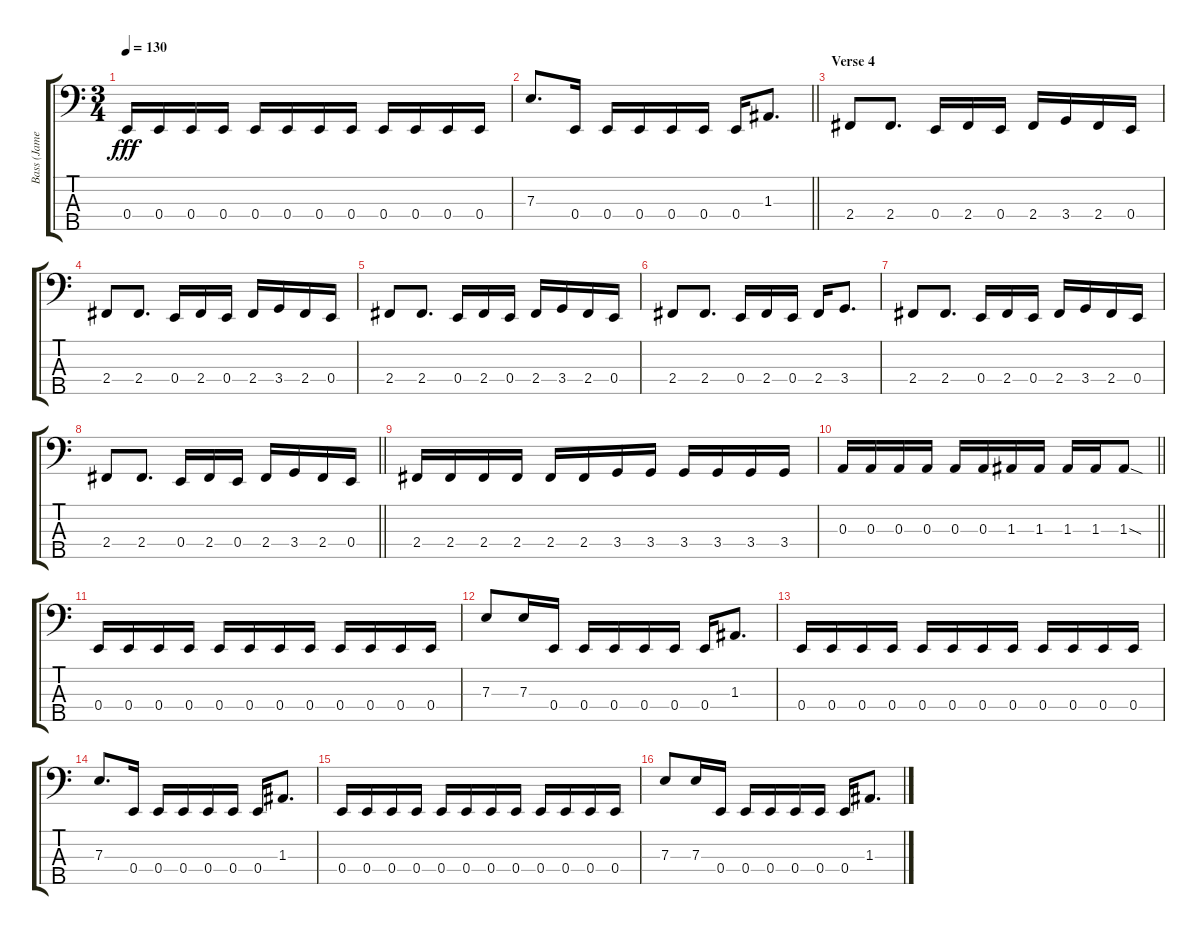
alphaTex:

\track ("Bass (James)" "Bass (Jame") {instrument electricbassfinger}
\staff {score tabs}
\tuning (G2 D2 A1 E1 B0) {hide}
\ts (3 4)
\tempo 130
\clef f4
\ks c
0.4.16{dy fff} 0.4.16 0.4.16 0.4.16 0.4.16 0.4.16 0.4.16 0.4.16 0.4.16 0.4.16 0.4.16 0.4.16 |
\barLineRight lightlight
7.3.8{d} 0.4.16 0.4.16 0.4.16 0.4.16 0.4.16 0.4.16 1.3.8{d} |
\section ("" "Verse 4")
2.4.8 2.4.8{d} 0.4.16 2.4.16 0.4.16 2.4.16 3.4.16 2.4.16 0.4.16 |
2.4.8 2.4.8{d} 0.4.16 2.4.16 0.4.16 2.4.16 3.4.16 2.4.16 0.4.16 |
2.4.8 2.4.8{d} 0.4.16 2.4.16 0.4.16 2.4.16 3.4.16 2.4.16 0.4.16 |
2.4.8 2.4.8{d} 0.4.16 2.4.16 0.4.16 2.4.16 3.4.8{d} |
2.4.8 2.4.8{d} 0.4.16 2.4.16 0.4.16 2.4.16 3.4.16 2.4.16 0.4.16 |
\barLineRight lightlight
2.4.8 2.4.8{d} 0.4.16 2.4.16 0.4.16 2.4.16 3.4.16 2.4.16 0.4.16 |
2.4.16 2.4.16 2.4.16 2.4.16 2.4.16 2.4.16 3.4.16 3.4.16 3.4.16 3.4.16 3.4.16 3.4.16 |
\barLineRight lightlight
0.3.16 0.3.16 0.3.16 0.3.16 0.3.16 0.3.16 1.3.16 1.3.16 1.3.16 1.3.16 1.3{sod}.8 |
0.4.16 0.4.16 0.4.16 0.4.16 0.4.16 0.4.16 0.4.16 0.4.16 0.4.16 0.4.16 0.4.16 0.4.16 |
7.3.8 7.3.16 0.4.16 0.4.16 0.4.16 0.4.16 0.4.16 0.4.16 1.3.8{d} |
0.4.16 0.4.16 0.4.16 0.4.16 0.4.16 0.4.16 0.4.16 0.4.16 0.4.16 0.4.16 0.4.16 0.4.16 |
7.3.8{d} 0.4.16 0.4.16 0.4.16 0.4.16 0.4.16 0.4.16 1.3.8{d} |
0.4.16 0.4.16 0.4.16 0.4.16 0.4.16 0.4.16 0.4.16 0.4.16 0.4.16 0.4.16 0.4.16 0.4.16 |
7.3.8 7.3.16 0.4.16 0.4.16 0.4.16 0.4.16 0.4.16 0.4.16 1.3.8{d}
